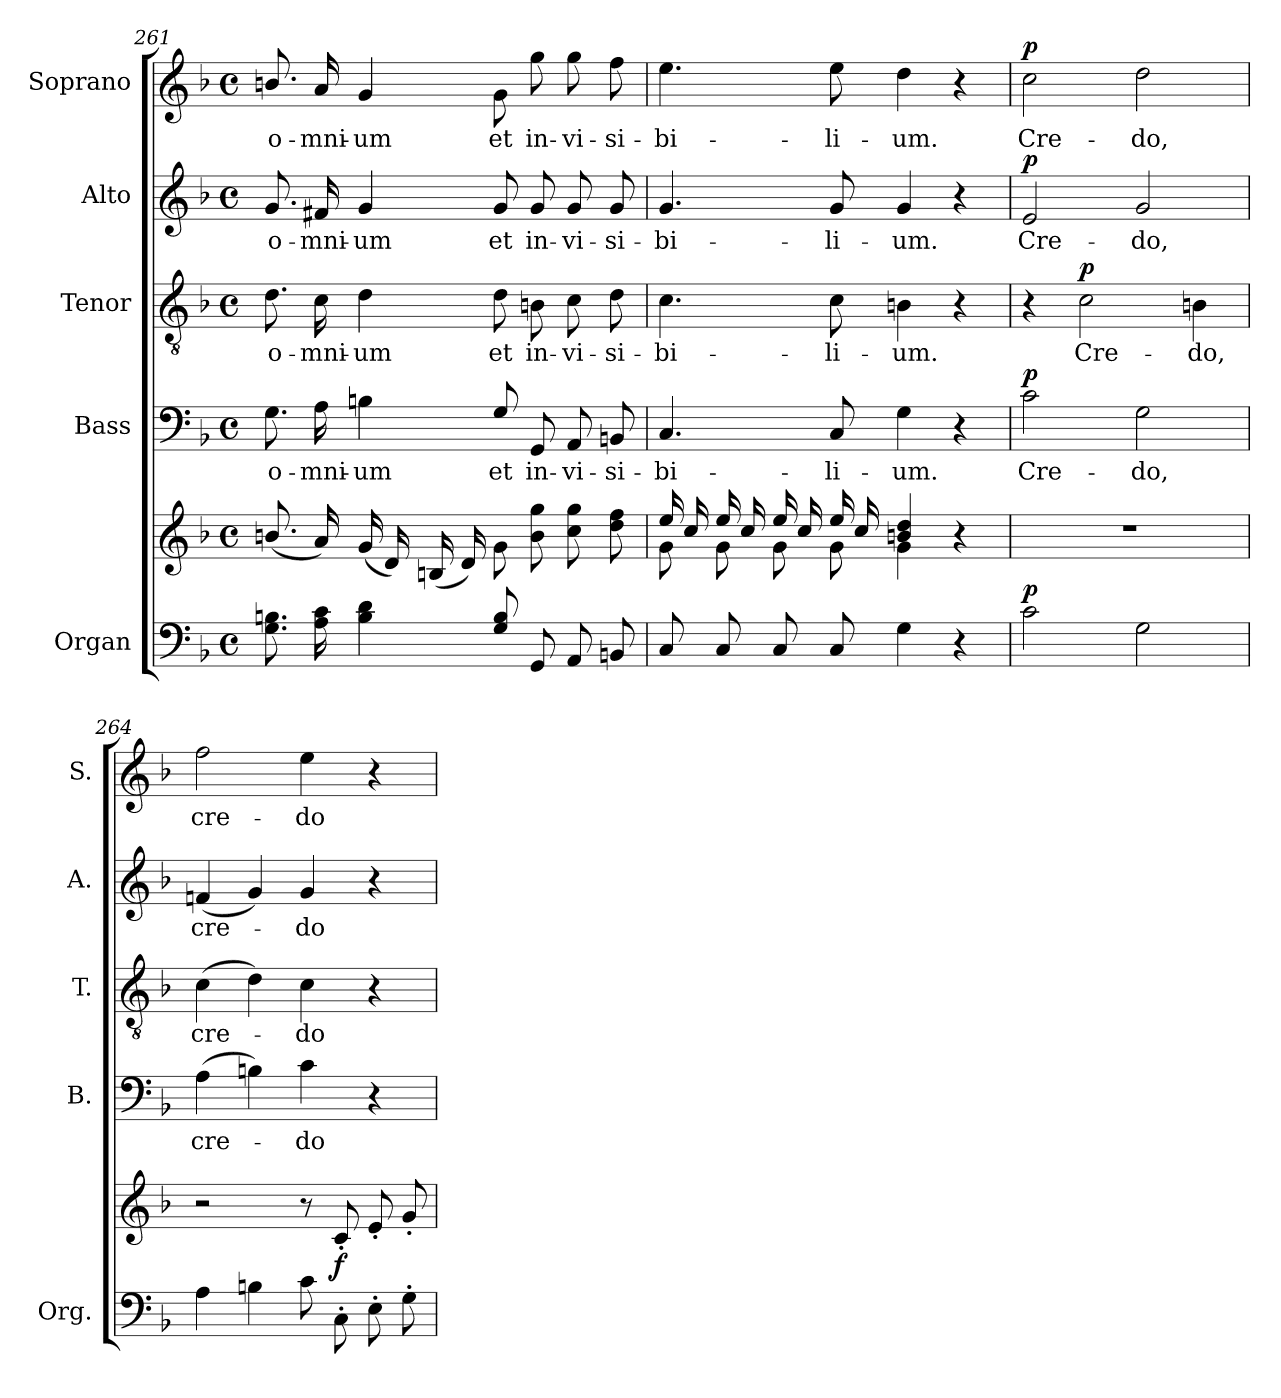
**kern	**kern	**dynam	**kern	**text	**dynam	**kern	**text	**dynam	**kern	**text	**dynam	**kern	**text	**dynam
*part5	*part5	*part5	*part4	*part4	*part4	*part3	*part3	*part3	*part2	*part2	*part2	*part1	*part1	*part1
*staff6	*staff5	*staff5/6	*staff4	*staff4	*staff4	*staff3	*staff3	*staff3	*staff2	*staff2	*staff2	*staff1	*staff1	*staff1
*I"Organ	*	*	*I"Bass	*	*	*I"Tenor	*	*	*I"Alto	*	*	*I"Soprano	*	*
*I'Org.	*	*	*I'B.	*	*	*I'T.	*	*	*I'A.	*	*	*I'S.	*	*
*clefF4	*clefG2	*	*clefF4	*	*	*clefGv2	*	*	*clefG2	*	*	*clefG2	*	*
*	*	*	*	*	*	*ITrd7c12	*	*	*	*	*	*	*	*
*k[b-]	*k[b-]	*	*k[b-]	*	*	*k[b-]	*	*	*k[b-]	*	*	*k[b-]	*	*
*F:	*F:	*	*F:	*	*	*F:	*	*	*F:	*	*	*F:	*	*
*M4/4	*M4/4	*	*M4/4	*	*	*M4/4	*	*	*M4/4	*	*	*M4/4	*	*
*met(c)	*met(c)	*	*met(c)	*	*	*met(c)	*	*	*met(c)	*	*	*met(c)	*	*
=261	=261	=261	=261	=261	=261	=261	=261	=261	=261	=261	=261	=261	=261	=261
!	!	!	!	!LO:LY:b:color=#000000	!	!	!	!	!	!	!	!	!	!
!	!	!	!	!	!	!	!LO:LY:b:color=#000000	!	!	!	!	!	!	!
!	!	!	!	!	!	!	!	!	!	!LO:LY:b:color=#000000	!	!	!	!
!	!	!	!	!	!	!	!	!	!	!	!	!	!LO:LY:b:color=#000000	!
8.Gi\ 8.Bni	(8.bni/	.	8.Gi\	o-	.	8.Di\	o-	.	8.gi/	o-	.	8.bni/	o-	.
!	!	!	!	!LO:LY:b:color=#000000	!	!	!	!	!	!	!	!	!	!
!	!	!	!	!	!	!	!LO:LY:b:color=#000000	!	!	!	!	!	!	!
!	!	!	!	!	!	!	!	!	!	!LO:LY:b:color=#000000	!	!	!	!
!	!	!	!	!	!	!	!	!	!	!	!	!	!LO:LY:b:color=#000000	!
16Ai\ 16ci	16ai/)	.	16Ai\	-mni-	.	16Ci\	-mni-	.	16f#Xi/	-mni-	.	16ai/	-mni-	.
!	!	!	!	!LO:LY:b:color=#000000	!	!	!	!	!	!	!	!	!	!
!	!	!	!	!	!	!	!LO:LY:b:color=#000000	!	!	!	!	!	!	!
!	!	!	!	!	!	!	!	!	!	!LO:LY:b:color=#000000	!	!	!	!
!	!	!	!	!	!	!	!	!	!	!	!	!	!LO:LY:b:color=#000000	!
4Bi\ 4di	(16gi/	.	4Bni\	-um	.	4Di\	-um	.	4gi/	-um	.	4gi/	-um	.
.	16di/)	.	.	.	.	.	.	.	.	.	.	.	.	.
.	(16Bni/	.	.	.	.	.	.	.	.	.	.	.	.	.
.	16di/)	.	.	.	.	.	.	.	.	.	.	.	.	.
!	!	!	!	!LO:LY:b:color=#000000	!	!	!	!	!	!	!	!	!	!
!	!	!	!	!	!	!	!LO:LY:b:color=#000000	!	!	!	!	!	!	!
!	!	!	!	!	!	!	!	!	!	!LO:LY:b:color=#000000	!	!	!	!
!	!	!	!	!	!	!	!	!	!	!	!	!	!LO:LY:b:color=#000000	!
8Gi/ 8Bi	8gi\	.	8Gi/	et	.	8Di\	et	.	8gi/	et	.	8gi\	et	.
!	!	!	!	!LO:LY:b:color=#000000	!	!	!	!	!	!	!	!	!	!
!	!	!	!	!	!	!	!LO:LY:b:color=#000000	!	!	!	!	!	!	!
!	!	!	!	!	!	!	!	!	!	!LO:LY:b:color=#000000	!	!	!	!
!	!	!	!	!	!	!	!	!	!	!	!	!	!LO:LY:b:color=#000000	!
8GGi/	8bi\ 8ggi	.	8GGi/	in-	.	8BBni\	in-	.	8gi/	in-	.	8ggi\	in-	.
!	!	!	!	!LO:LY:b:color=#000000	!	!	!	!	!	!	!	!	!	!
!	!	!	!	!	!	!	!LO:LY:b:color=#000000	!	!	!	!	!	!	!
!	!	!	!	!	!	!	!	!	!	!LO:LY:b:color=#000000	!	!	!	!
!	!	!	!	!	!	!	!	!	!	!	!	!	!LO:LY:b:color=#000000	!
8AAi/	8cci\ 8ggi	.	8AAi/	-vi-	.	8Ci\	-vi-	.	8gi/	-vi-	.	8ggi\	-vi-	.
!	!	!	!	!LO:LY:b:color=#000000	!	!	!	!	!	!	!	!	!	!
!	!	!	!	!	!	!	!LO:LY:b:color=#000000	!	!	!	!	!	!	!
!	!	!	!	!	!	!	!	!	!	!LO:LY:b:color=#000000	!	!	!	!
!	!	!	!	!	!	!	!	!	!	!	!	!	!LO:LY:b:color=#000000	!
8BBni/	8ddi\ 8ffi	.	8BBni/	-si-	.	8Di\	-si-	.	8gi/	-si-	.	8ffi\	-si-	.
=262	=262	=262	=262	=262	=262	=262	=262	=262	=262	=262	=262	=262	=262	=262
*	*^	*	*	*	*	*	*	*	*	*	*	*	*	*
!	!	!	!	!	!LO:LY:b:color=#000000	!	!	!	!	!	!	!	!	!	!
!	!	!	!	!	!	!	!	!LO:LY:b:color=#000000	!	!	!	!	!	!	!
!	!	!	!	!	!	!	!	!	!	!	!LO:LY:b:color=#000000	!	!	!	!
!	!	!	!	!	!	!	!	!	!	!	!	!	!	!LO:LY:b:color=#000000	!
8Ci/	16eei/	8gi\	.	4.Ci/	-bi-	.	4.Ci\	-bi-	.	4.gi/	-bi-	.	4.eei\	-bi-	.
.	16cci/	.	.	.	.	.	.	.	.	.	.	.	.	.	.
8Ci/	16eei/	8gi\	.	.	.	.	.	.	.	.	.	.	.	.	.
.	16cci/	.	.	.	.	.	.	.	.	.	.	.	.	.	.
8Ci/	16eei/	8gi\	.	.	.	.	.	.	.	.	.	.	.	.	.
.	16cci/	.	.	.	.	.	.	.	.	.	.	.	.	.	.
!	!	!	!	!	!LO:LY:b:color=#000000	!	!	!	!	!	!	!	!	!	!
!	!	!	!	!	!	!	!	!LO:LY:b:color=#000000	!	!	!	!	!	!	!
!	!	!	!	!	!	!	!	!	!	!	!LO:LY:b:color=#000000	!	!	!	!
!	!	!	!	!	!	!	!	!	!	!	!	!	!	!LO:LY:b:color=#000000	!
8Ci/	16eei/	8gi\	.	8Ci/	-li-	.	8Ci\	-li-	.	8gi/	-li-	.	8eei\	-li-	.
.	16cci/	.	.	.	.	.	.	.	.	.	.	.	.	.	.
!	!	!	!	!	!LO:LY:b:color=#000000	!	!	!	!	!	!	!	!	!	!
!	!	!	!	!	!	!	!	!LO:LY:b:color=#000000	!	!	!	!	!	!	!
!	!	!	!	!	!	!	!	!	!	!	!LO:LY:b:color=#000000	!	!	!	!
!	!	!	!	!	!	!	!	!	!	!	!	!	!	!LO:LY:b:color=#000000	!
4Gi\	4bni/ 4ddi	4gi\	.	4Gi\	-um.	.	4BBni\	-um.	.	4gi/	-um.	.	4ddi\	-um.	.
4r	4r	4ryy	.	4r	.	.	4r	.	.	4r	.	.	4r	.	.
*	*v	*v	*	*	*	*	*	*	*	*	*	*	*	*	*
=263	=263	=263	=263	=263	=263	=263	=263	=263	=263	=263	=263	=263	=263	=263
*	*^	*	*	*	*	*	*	*	*	*	*	*	*	*
!	!	!	!	!	!LO:LY:b:color=#000000	!	!	!	!	!	!	!	!	!	!
*	*v	*v	*	*	*	*	*	*	*	*	*	*	*	*	*
*	*^	*	*	*	*	*	*	*	*	*	*	*	*	*
!	!	!	!	!	!	!	!	!	!	!	!LO:LY:b:color=#000000	!	!	!	!
*	*v	*v	*	*	*	*	*	*	*	*	*	*	*	*	*
*	*^	*	*	*	*	*	*	*	*	*	*	*	*	*
!	!	!	!	!	!	!	!	!	!	!	!	!	!	!LO:LY:b:color=#000000	!
*	*v	*v	*	*	*	*	*	*	*	*	*	*	*	*	*
2ci\	1r	p	2ci\	Cre-	p	4r	.	.	2ei/	Cre-	p	2cci\	Cre-	p
!	!	!	!	!	!	!	!LO:LY:b:color=#000000	!	!	!	!	!	!	!
.	.	.	.	.	.	2Ci\	Cre-	p	.	.	.	.	.	.
!	!	!	!	!LO:LY:b:color=#000000	!	!	!	!	!	!	!	!	!	!
!	!	!	!	!	!	!	!	!	!	!LO:LY:b:color=#000000	!	!	!	!
!	!	!	!	!	!	!	!	!	!	!	!	!	!LO:LY:b:color=#000000	!
2Gi\	.	.	2Gi\	-do,	.	.	.	.	2gi/	-do,	.	2ddi\	-do,	.
!	!	!	!	!	!	!	!LO:LY:b:color=#000000	!	!	!	!	!	!	!
.	.	.	.	.	.	4BBni\	-do,	.	.	.	.	.	.	.
=264	=264	=264	=264	=264	=264	=264	=264	=264	=264	=264	=264	=264	=264	=264
!	!	!	!	!LO:LY:b:color=#000000	!	!	!	!	!	!	!	!	!	!
!	!	!	!	!	!	!	!LO:LY:b:color=#000000	!	!	!	!	!	!	!
!	!	!	!	!	!	!	!	!	!	!LO:LY:b:color=#000000	!	!	!	!
!	!	!	!	!	!	!	!	!	!	!	!	!	!LO:LY:b:color=#000000	!
4Ai\	2r	.	(4Ai\	cre-	.	(4Ci\	cre-	.	(4fni/	cre-	.	2ffi\	cre-	.
4Bni\	.	.	4Bni\)	.	.	4Di\)	.	.	4gi/)	.	.	.	.	.
!	!	!	!	!LO:LY:b:color=#000000	!	!	!	!	!	!	!	!	!	!
!	!	!	!	!	!	!	!LO:LY:b:color=#000000	!	!	!	!	!	!	!
!	!	!	!	!	!	!	!	!	!	!LO:LY:b:color=#000000	!	!	!	!
!	!	!	!	!	!	!	!	!	!	!	!	!	!LO:LY:b:color=#000000	!
8ci\	8r	.	4ci\	-do	.	4Ci\	-do	.	4gi/	-do	.	4eei\	-do	.
8C'i\	8c'i/	f	.	.	.	.	.	.	.	.	.	.	.	.
8E'i\	8e'i/	.	4r	.	.	4r	.	.	4r	.	.	4r	.	.
8G'i\	8g'i/	.	.	.	.	.	.	.	.	.	.	.	.	.
=	=	=	=	=	=	=	=	=	=	=	=	=	=	=
*-	*-	*-	*-	*-	*-	*-	*-	*-	*-	*-	*-	*-	*-	*-
